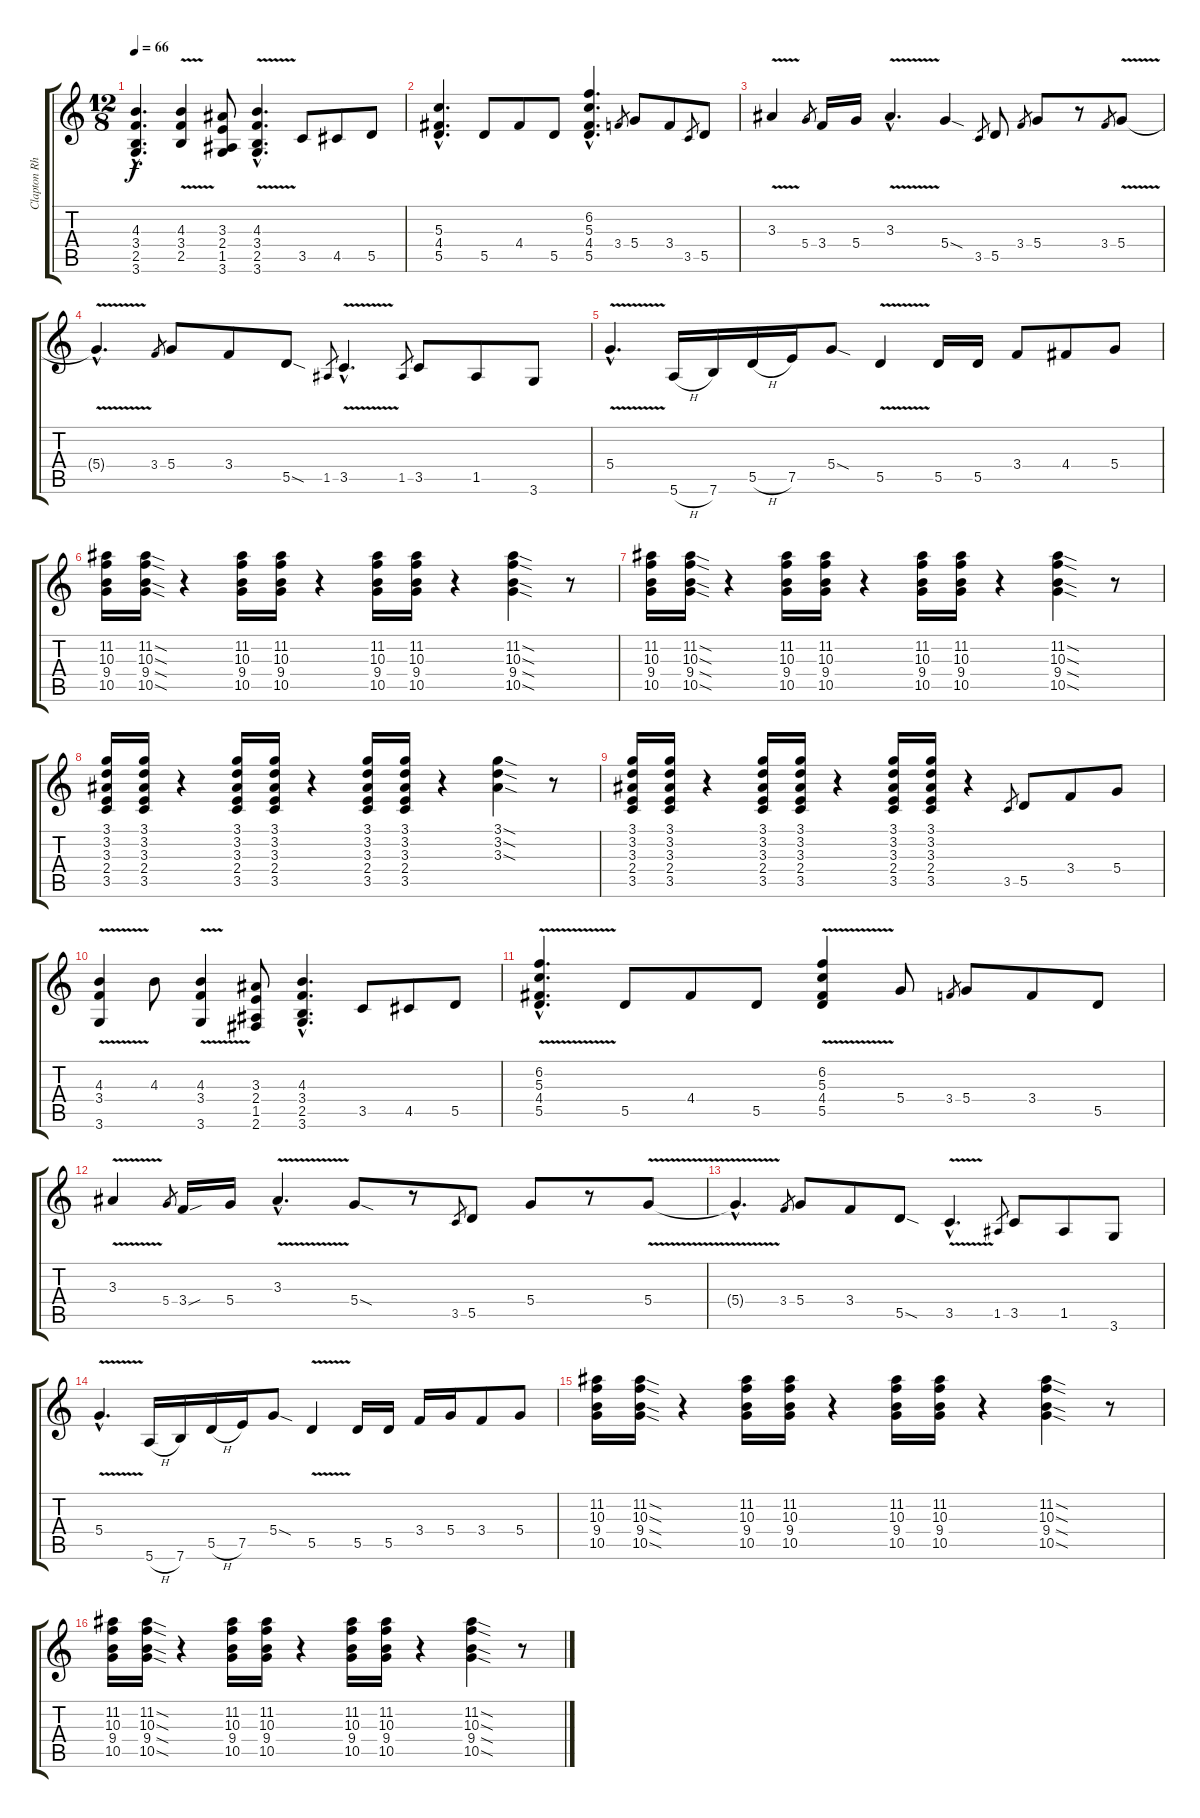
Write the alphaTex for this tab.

\track ("Clapton Rhythm" "Clapton Rh") {instrument overdrivenguitar}
\staff {score tabs}
\tuning (E4 B3 G3 D3 A2 E2) {hide}
\ts (12 8)
\tempo 66
\clef g2
\ks c
(4.3{hac} 3.4{hac} 2.5{hac} 3.6{hac}).4{d dy f} (4.3{v} 3.4{v} 2.5{v}).4 (3.3 2.4 1.5 3.6).8 (4.3{v hac} 3.4{v hac} 2.5{v hac} 3.6{v hac}).4{d} 3.5.8 4.5.8 5.5.8 |
(5.3{hac} 4.4{hac} 5.5{hac}).4{d} 5.5.8 4.4.8 5.5.8 (6.2{hac} 5.3{hac} 4.4{hac} 5.5{hac}).4{d} 3.4.8{gr} 5.4.8 3.4.8 3.5.8{gr} 5.5.8 |
3.3{v}.4 5.4.8{gr} 3.4.16 5.4.16 3.3{v hac}.4{d} 5.4{sod}.4 3.5.8{gr} 5.5.8 3.4.8{gr} 5.4.8 r.8 3.4.8{gr} 5.4{v}.8 |
5.4{hac t}.4{d} 3.4.8{gr} 5.4.8 3.4.8 5.5{sod}.8 1.5.8{gr} 3.5{v hac}.4{d} 1.5.8{gr} 3.5.8 1.5.8 3.6.8 |
5.4{v hac}.4{d} 5.6{h}.16 7.6.16 5.5{h}.16 7.5.16 5.4{sod}.8 5.5{v}.4 5.5.16 5.5.16 3.4.8 4.4.8 5.4.8 |
(11.2 10.3 9.4 10.5).16 (11.2{sod} 10.3{sod} 9.4{sod} 10.5{sod}).16 r.4 (11.2 10.3 9.4 10.5).16 (11.2 10.3 9.4 10.5).16 r.4 (11.2 10.3 9.4 10.5).16 (11.2 10.3 9.4 10.5).16 r.4 (11.2{sod} 10.3{sod} 9.4{sod} 10.5{sod}).4 r.8 |
(11.2 10.3 9.4 10.5).16 (11.2{sod} 10.3{sod} 9.4{sod} 10.5{sod}).16 r.4 (11.2 10.3 9.4 10.5).16 (11.2 10.3 9.4 10.5).16 r.4 (11.2 10.3 9.4 10.5).16 (11.2 10.3 9.4 10.5).16 r.4 (11.2{sod} 10.3{sod} 9.4{sod} 10.5{sod}).4 r.8 |
(3.1 3.2 3.3 2.4 3.5).16 (3.1 3.2 3.3 2.4 3.5).16 r.4 (3.1 3.2 3.3 2.4 3.5).16 (3.1 3.2 3.3 2.4 3.5).16 r.4 (3.1 3.2 3.3 2.4 3.5).16 (3.1 3.2 3.3 2.4 3.5).16 r.4 (3.1{sod} 3.2{sod} 3.3{sod}).4 r.8 |
(3.1 3.2 3.3 2.4 3.5).16 (3.1 3.2 3.3 2.4 3.5).16 r.4 (3.1 3.2 3.3 2.4 3.5).16 (3.1 3.2 3.3 2.4 3.5).16 r.4 (3.1 3.2 3.3 2.4 3.5).16 (3.1 3.2 3.3 2.4 3.5).16 r.4 3.5.8{gr} 5.5.8 3.4.8 5.4.8 |
(4.3{v} 3.4{v} 3.6{v}).4 4.3.8 (4.3{v} 3.4{v} 3.6{v}).4 (3.3 2.4 1.5 2.6).8 (4.3{hac} 3.4{hac} 2.5{hac} 3.6{hac}).4{d} 3.5.8 4.5.8 5.5.8 |
(6.2{v hac} 5.3{v hac} 4.4{v hac} 5.5{v hac}).4{d} 5.5.8 4.4.8 5.5.8 (6.2{v} 5.3{v} 4.4{v} 5.5{v}).4 5.4.8 3.4.8{gr} 5.4.8 3.4.8 5.5.8 |
3.3{v}.4 5.4.8{gr} 3.4{sou}.16 5.4.16 3.3{v hac}.4{d} 5.4{sod}.8 r.8 3.5.8{gr} 5.5.8 5.4.8 r.8 5.4{v}.8 |
5.4{hac t}.4{d} 3.4.8{gr} 5.4.8 3.4.8 5.5{sod}.8 3.5{v hac}.4{d} 1.5.8{gr} 3.5.8 1.5.8 3.6.8 |
5.4{v hac}.4{d} 5.6{h}.16 7.6.16 5.5{h}.16 7.5.16 5.4{sod}.8 5.5{v}.4 5.5.16 5.5.16 3.4.16 5.4.16 3.4.8 5.4.8 |
(11.2 10.3 9.4 10.5).16 (11.2{sod} 10.3{sod} 9.4{sod} 10.5{sod}).16 r.4 (11.2 10.3 9.4 10.5).16 (11.2 10.3 9.4 10.5).16 r.4 (11.2 10.3 9.4 10.5).16 (11.2 10.3 9.4 10.5).16 r.4 (11.2{sod} 10.3{sod} 9.4{sod} 10.5{sod}).4 r.8 |
(11.2 10.3 9.4 10.5).16 (11.2{sod} 10.3{sod} 9.4{sod} 10.5{sod}).16 r.4 (11.2 10.3 9.4 10.5).16 (11.2 10.3 9.4 10.5).16 r.4 (11.2 10.3 9.4 10.5).16 (11.2 10.3 9.4 10.5).16 r.4 (11.2{sod} 10.3{sod} 9.4{sod} 10.5{sod}).4 r.8
